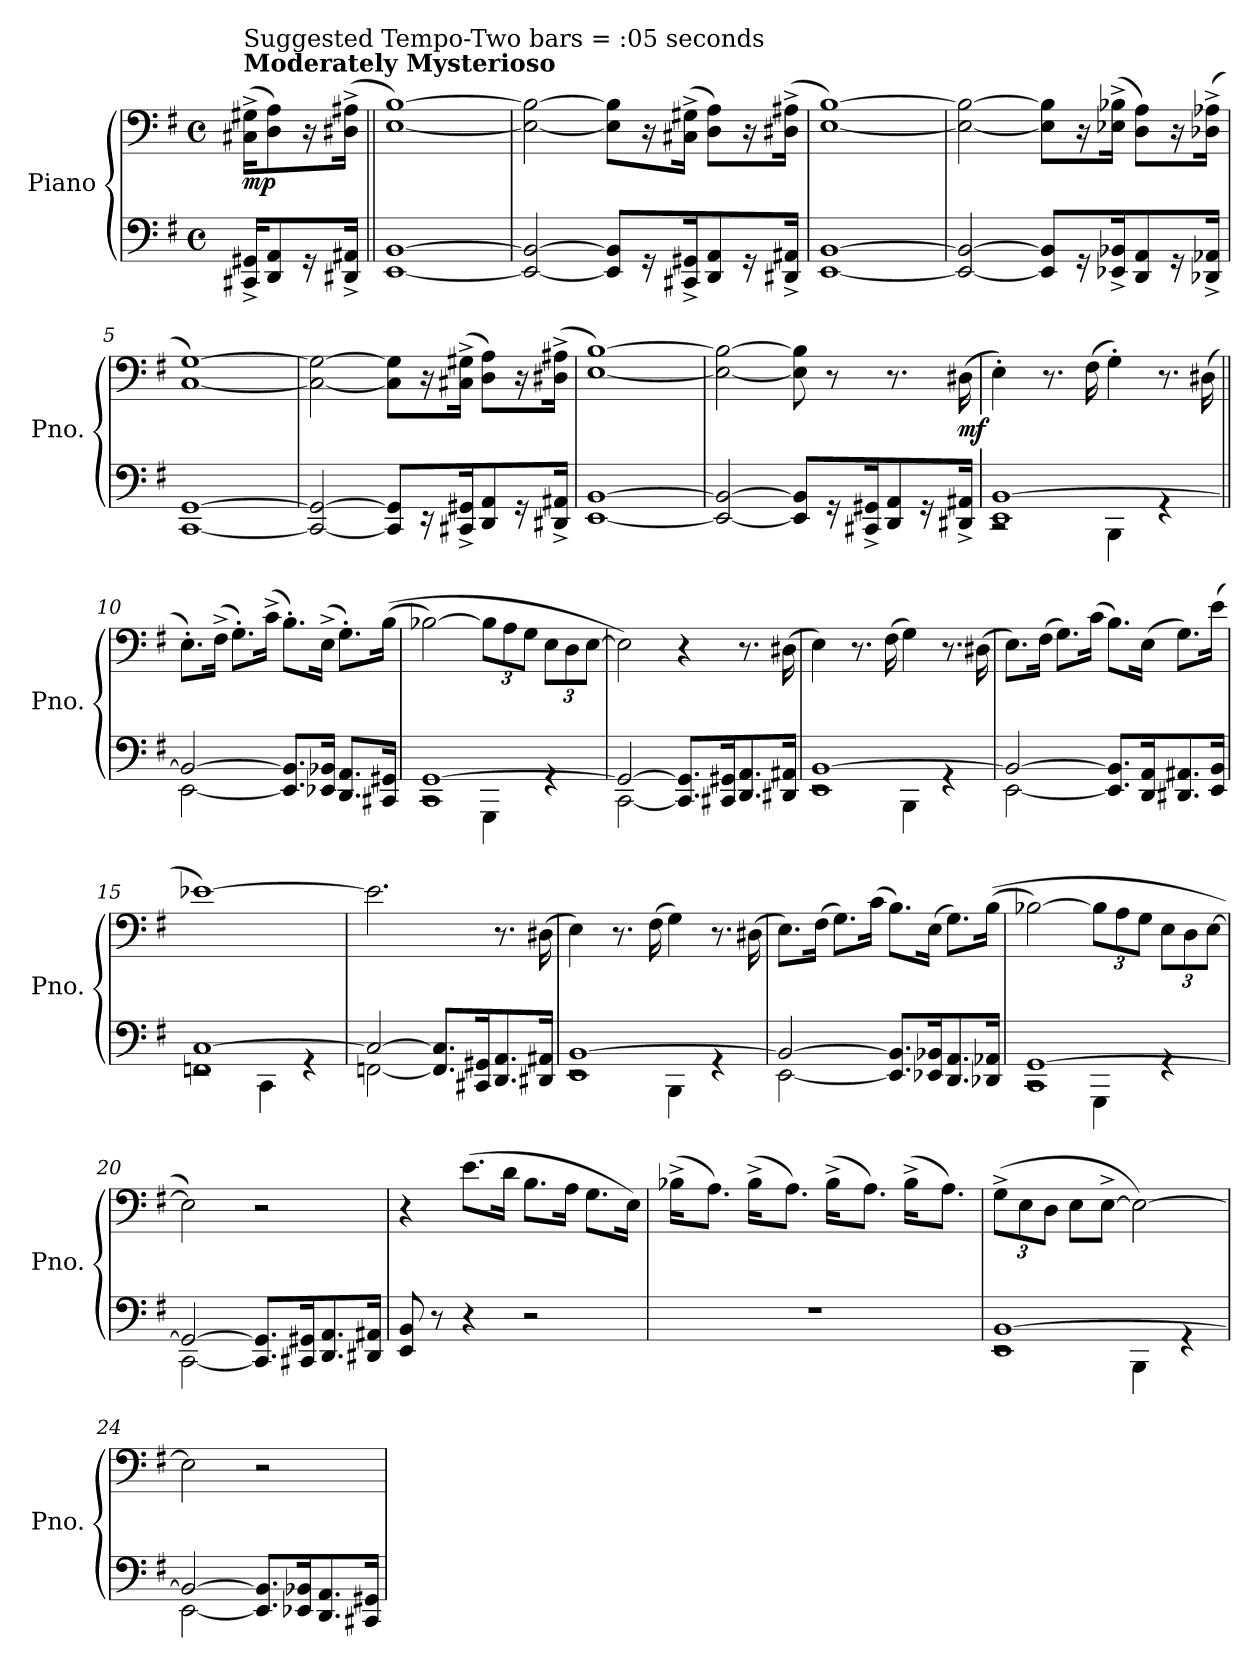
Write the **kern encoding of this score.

**kern	**kern	**dynam
*part1	*part1	*part1
*staff2	*staff1	*staff1/2
*I"Piano	*	*
*I'Pno.	*	*
*clefF4	*clefF4	*
*k[f#]	*k[f#]	*
*M4/4	*M4/4	*
*met(c)	*met(c)	*
=	=	=
!	!LO:TX:a:B:t=Moderately Mysterioso	!
!	!LO:TX:a:t=Suggested Tempo-Two bars = &colon;05 seconds	!
!	!	!LO:DY:b
16CC#X/^ 16GG#X/^KL	(>16C#X\^ 16G#X\^KL	mp
8DD/ 8AA/	8D\ 8A\)	.
16r	16r	.
16DD#X/^ 16AA#X/^Jk	(>16D#X\^ 16A#X\^Jk	.
=1||	=1||	=1||
[1EE [1BB	[1E [1B)	.
=2	=2	=2
2EE/_ 2BB/_	2E\_ 2B\_	.
8EE/] 8BB/]L	8E\] 8B\]L	.
16r	16r	.
16CC#X/^ 16GG#X/^K	(>16C#X\^ 16G#X\^Jk	.
8DD/ 8AA/	8D\ 8A\L)	.
16r	16r	.
16DD#X/^ 16AA#X/^Jk	(>16D#X\^ 16A#X\^Jk	.
=3	=3	=3
[1EE [1BB	[1E [1B)	.
=4	=4	=4
2EE/_ 2BB/_	2E\_ 2B\_	.
8EE/] 8BB/]L	8E\] 8B\]L	.
16r	16r	.
16EE-X/^ 16BB-X/^K	(>16E-X\^ 16B-X\^Jk	.
8DD/ 8AA/	8D\ 8A\L)	.
16r	16r	.
16DD-X/^ 16AA-X/^Jk	(>16D-X\^ 16A-X\^Jk	.
=5	=5	=5
[1CC [1GG	[1C [1G)	.
!!LO:LB:g=z
=6	=6	=6
2CC/_ 2GG/_	2C\_ 2G\_	.
8CC/] 8GG/]L	8C\] 8G\]L	.
16r	16r	.
16CC#X/^ 16GG#X/^K	(>16C#X\^ 16G#X\^Jk	.
8DD/ 8AA/	8D\ 8A\L)	.
16r	16r	.
16DD#X/^ 16AA#X/^Jk	(>16D#X\^ 16A#X\^Jk	.
=7	=7	=7
[1EE [1BB	[1E [1B)	.
=8	=8	=8
2EE/_ 2BB/_	2E\_ 2B\_	.
8EE/] 8BB/]L	8E\] 8B\]	.
16r	8r	.
16CC#X/^ 16GG#X/^K	.	.
8DD/ 8AA/	8.r	.
16r	.	.
!	!	!LO:DY:b
16DD#X/^ 16AA#X/^Jk	(>16D#X\	mf
=9	=9	=9
*^	*	*
1EE [1BB	2rCC	4E'\)	.
.	.	8.r	.
.	.	(>16F#\	.
.	4BBB\	4G'\)	.
.	4rGG	8.r	.
.	.	(>16D#X\	.
=10||	=10||	=10||	=10||
2BB/_	[2EE\	8.E'\L)	.
.	.	(>16F#^\Jk	.
.	.	8.G'\L)	.
.	.	(>16c^\Jk	.
8.EE/] 8.BB/]L	2ryy	8.B'\L)	.
16EE-X/ 16BB-X/Jk	.	(>16E^\Jk	.
8.DD/ 8.AA/L	.	8.G'\L)	.
16CC#X/ 16GG#X/Jk	.	(>(>16B\Jk	.
!!LO:LB:g=z
=11	=11	=11	=11
1CC [1GG	2rCC	[2B-X\)	.
*	*	*Xbrackettup	*
.	4GGG\	12B-\L]	.
.	.	12A\	.
.	.	12G\J	.
.	4rGG	12E\L	.
.	.	12D\	.
.	.	[12E\J	.
=12	=12	=12	=12
2GG/_	[2CC\	2E\])	.
8.CC/] 8.GG/]L	2ryy	4r	.
16CC#X/ 16GG#X/K	.	.	.
8.DD/ 8.AA/	.	8.r	.
16DD#X/ 16AA#X/Jk	.	(>16D#X\	.
=13	=13	=13	=13
1EE [1BB	2rEE	4E\)	.
.	.	8.r	.
.	.	(>16F#\	.
.	4BBB\	4G\)	.
.	4rGG	8.r	.
.	.	(>16D#X\	.
=14	=14	=14	=14
2BB/_	[2EE\	8.E\L)	.
.	.	(>16F#\Jk	.
.	.	8.G\L)	.
.	.	(>16c\Jk	.
8.EE/] 8.BB/]L	2ryy	8.B\L)	.
16DD/ 16AA/K	.	(>16E\Jk	.
8.DD#X/ 8.AA#X/	.	8.G\L)	.
16EE/ 16BB/Jk	.	(>16e\Jk	.
=15	=15	=15	=15
1FFn [1C	2rEE	[1e-X)	.
.	4CC\	.	.
.	4rGG	.	.
!!LO:LB:g=z
=16	=16	=16	=16
2C/_	[2FFn\	2.e-\]	.
8.FF/] 8.C/]L	2ryy	.	.
16CC#X/ 16GG#X/K	.	.	.
8.DD/ 8.AA/	.	8.r	.
16DD#X/ 16AA#X/Jk	.	(>16D#X\	.
=17	=17	=17	=17
1EE [1BB	2rEE	4E\)	.
.	.	8.r	.
.	.	(>16F#\	.
.	4BBB\	4G\)	.
.	4rGG	8.r	.
.	.	(>16D#X\	.
=18	=18	=18	=18
2BB/_	[2EE\	8.E\L)	.
.	.	(>16F#\Jk	.
.	.	8.G\L)	.
.	.	(>16c\Jk	.
8.EE/] 8.BB/]L	2ryy	8.B\L)	.
16EE-X/ 16BB-X/K	.	(>16E\Jk	.
8.DD/ 8.AA/	.	8.G\L)	.
16DD-X/ 16AA-X/Jk	.	(>(>16B\Jk	.
=19	=19	=19	=19
1CC [1GG	2rCC	[2B-X\)	.
.	4GGG\	12B-\L]	.
.	.	12A\	.
.	.	12G\J	.
.	4rGG	12E\L	.
.	.	12D\	.
.	.	[12E\J	.
!!LO:PB:g=z
=20	=20	=20	=20
2GG/_	[2CC\	2E\])	.
8.CC/] 8.GG/]L	2ryy	2r	.
16CC#X/ 16GG#X/K	.	.	.
8.DD/ 8.AA/	.	.	.
16DD#X/ 16AA#X/Jk	.	.	.
*v	*v	*	*
=21	=21	=21
8EE/ 8BB/	4r	.
8r	.	.
4r	(>8.e\L	.
.	16d\Jk	.
2r	8.B\L	.
.	16A\Jk	.
.	8.G\L	.
.	16E\Jk)	.
=22	=22	=22
*	*^	*
1r	(>16B-X^\KL	(>32B-^\KKLyy	.
.	.	8..A\Jyy)	.
.	8.A\J)	.	.
.	(>16B-^\KL	(>32B-^\KKLyy	.
.	.	8..A\Jyy)	.
.	8.A\J)	.	.
.	(>16B-^\KL	(>32B-^\KKLyy	.
.	.	8..A\Jyy)	.
.	8.A\J)	.	.
.	(>16B-^\KL	(>32B-^\KKLyy	.
.	.	8..A\Jyy)	.
.	8.A\J)	.	.
*	*v	*v	*
=23	=23	=23
*^	*	*
1EE [1BB	2rEE	(>12G^\L	.
.	.	12E\	.
.	.	12D\J	.
.	.	8E\L	.
.	.	[8E^\J	.
.	4BBB\	2E\_)	.
.	4rGG	.	.
!!LO:LB:g=z
=24	=24	=24	=24
2BB/_	[2EE\	2E\]	.
8.EE/] 8.BB/]L	2ryy	2r	.
16EE-X/ 16BB-X/K	.	.	.
8.DD/ 8.AA/	.	.	.
16CC#X/ 16GG#X/Jk	.	.	.
*v	*v	*	*
=	=	=
*-	*-	*-
